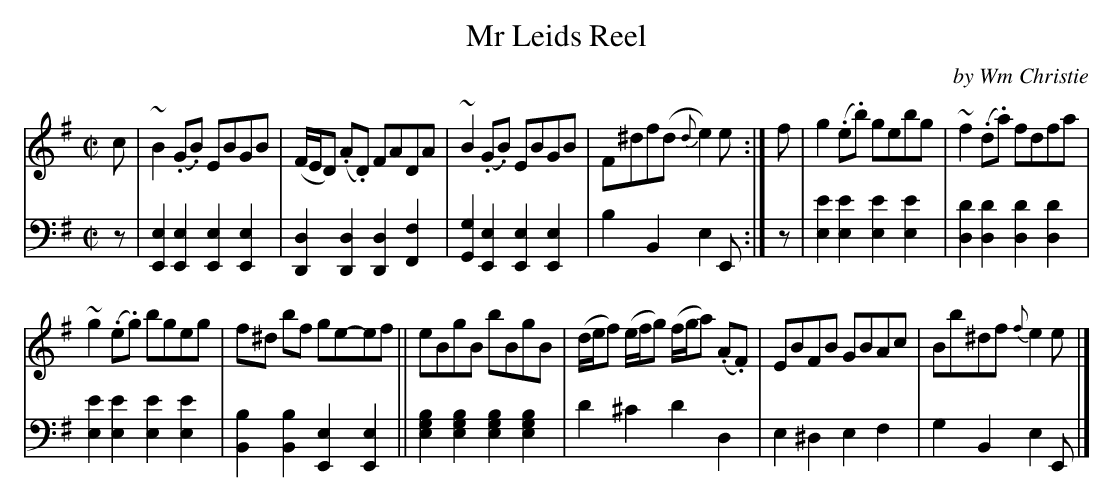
X:1
T: Mr Leids Reel
C: by Wm Christie
M: C|
L: 1/8
K: Em
V: 1 staves=2
c |\
~B2(.G.B) EBGB | (F/E/D) (.A.D) FADA | ~B2(.G.B) EBGB | F^df(d {d}e2)e :| f | g2(.e.b) gebg | ~f2(.d.a) fdfa |
~g2(.e.g) bgeg | f^d bf ge-ef || eBgB bBgB | (d/e/f) (e/f/g) (f/g/a) (.A.F) | EBFB GBAc | Bb^df {f}e2e |]
V: 2 clef=bass middle=d
z | [e2E2][e2E2] [e2E2][e2E2] | [d2D2][d2D2] [d2D2][f2F2] |\
[g2G2][e2E2] [e2E2][e2E2] | b2B2 e2E :| z |\
[e'2e2][e'2e2] [e'2e2][e'2e2] | [d'2d2][d'2d2] [d'2d2][d'2d2] |
[e'2e2][e'2e2] [e'2e2][e'2e2] | [b2B2][b2B2] [e2E2][e2E2] ||\
[b2g2e2][b2g2e2] [b2g2e2][b2g2e2] | d'2^c'2 d'2d2 | e2^d2 e2f2 | g2B2 e2E |]
